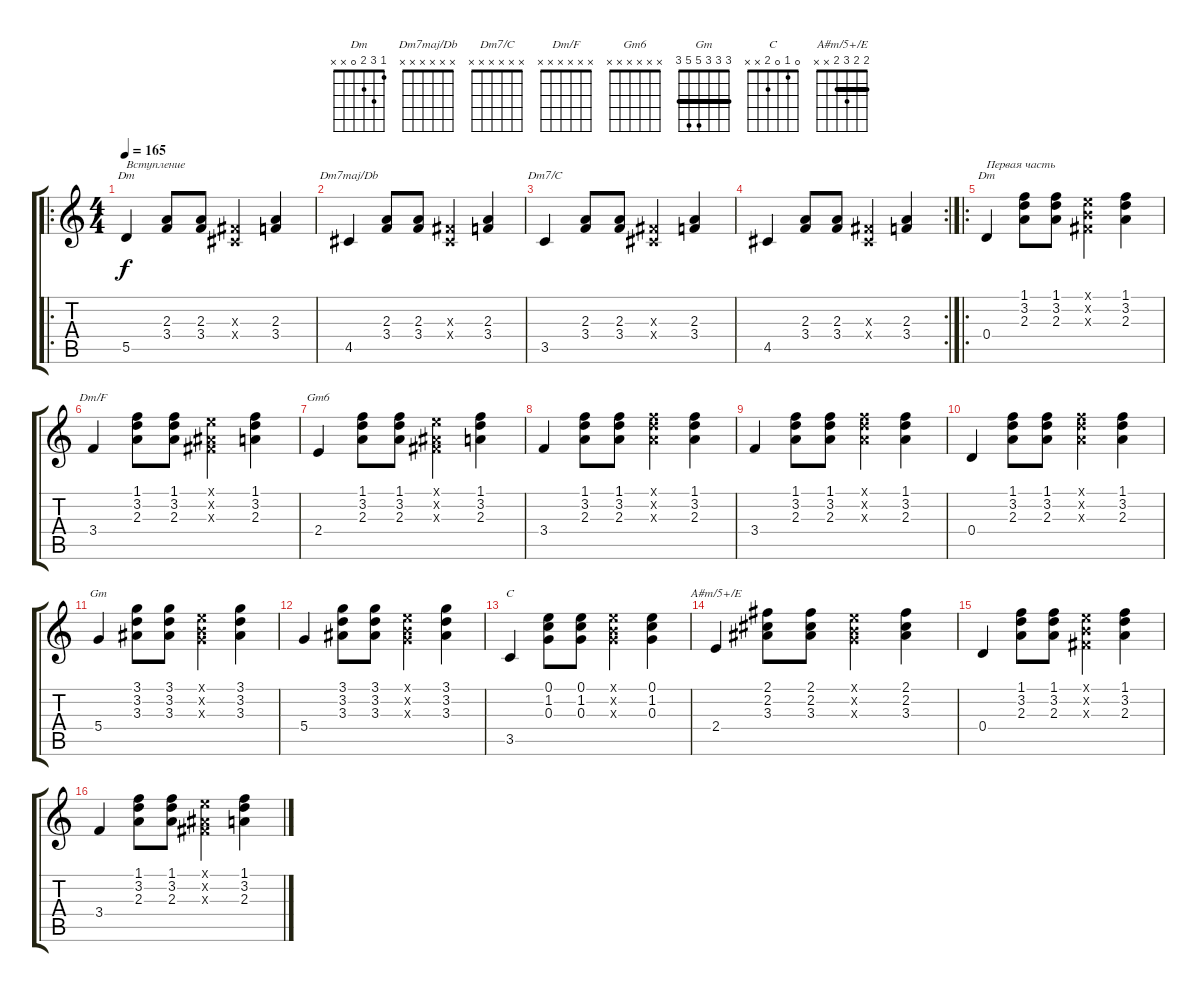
\track "" {instrument acousticguitarsteel}
\staff {score tabs}
\tuning (E4 B3 G3 D3 A2 E2) {hide}
\chord ("Dm" x x x x x x)
\chord ("Dm7maj/Db" x x x x x x)
\chord ("Dm7/C" x x x x x x)
\chord ("Dm" 1 3 2 0 x x)
\chord ("Dm/F" x x x x x x)
\chord ("Gm6" x x x x x x)
\chord ("Gm" 3 3 3 5 5 3) {barre 3}
\chord ("C" 0 1 0 2 x x)
\chord ("A#m/5+/E" 2 2 3 2 x x) {barre 2}
\ro
\ts (4 4)
\tempo 165
\clef g2
\ks c
5.5.4{ch "Dm" txt "Вступление" dy f instrument acousticguitarsteel} (2.3 3.4).8 (2.3 3.4).8 (-1.3{x} -1.4{x}).4 (2.3 3.4).4 |
4.5.4{ch "Dm7maj/Db"} (2.3 3.4).8 (2.3 3.4).8 (-1.3{x} -1.4{x}).4 (2.3 3.4).4 |
3.5.4{ch "Dm7/C"} (2.3 3.4).8 (2.3 3.4).8 (-1.3{x} -1.4{x}).4 (2.3 3.4).4 |
\rc 2
4.5.4 (2.3 3.4).8 (2.3 3.4).8 (-1.3{x} -1.4{x}).4 (2.3 3.4).4 |
\ro
0.4.4{ch "Dm" txt "Первая часть"} (1.1 3.2 2.3).8 (1.1 3.2 2.3).8 (0.1{x} 0.2{x} -1.3{x}).4 (1.1 3.2 2.3).4 |
3.4.4{ch "Dm/F"} (1.1 3.2 2.3).8 (1.1 3.2 2.3).8 (0.1{x} -1.2{x} -1.3{x}).4 (1.1 3.2 2.3).4 |
2.4.4{ch "Gm6"} (1.1 3.2 2.3).8 (1.1 3.2 2.3).8 (0.1{x} -1.2{x} -1.3{x}).4 (1.1 3.2 2.3).4 |
3.4.4 (1.1 3.2 2.3).8 (1.1 3.2 2.3).8 (1.1{x} 3.2{x} 2.3{x}).4 (1.1 3.2 2.3).4 |
3.4.4 (1.1 3.2 2.3).8 (1.1 3.2 2.3).8 (1.1{x} 3.2{x} 2.3{x}).4 (1.1 3.2 2.3).4 |
0.4.4 (1.1 3.2 2.3).8 (1.1 3.2 2.3).8 (1.1{x} 3.2{x} 2.3{x}).4 (1.1 3.2 2.3).4 |
5.4.4{ch "Gm"} (3.1 3.2 3.3).8 (3.1 3.2 3.3).8 (0.1{x} 0.2{x} 0.3{x}).4 (3.1 3.2 3.3).4 |
5.4.4 (3.1 3.2 3.3).8 (3.1 3.2 3.3).8 (0.1{x} 0.2{x} 0.3{x}).4 (3.1 3.2 3.3).4 |
3.5.4{ch "C"} (0.1 1.2 0.3).8 (0.1 1.2 0.3).8 (0.1{x} 0.2{x} 0.3{x}).4 (0.1 1.2 0.3).4 |
2.4.4{ch "A#m/5+/E"} (2.1 2.2 3.3).8 (2.1 2.2 3.3).8 (0.1{x} 0.2{x} 0.3{x}).4 (2.1 2.2 3.3).4 |
0.4.4 (1.1 3.2 2.3).8 (1.1 3.2 2.3).8 (0.1{x} 0.2{x} -1.3{x}).4 (1.1 3.2 2.3).4 |
3.4.4 (1.1 3.2 2.3).8 (1.1 3.2 2.3).8 (0.1{x} -1.2{x} -1.3{x}).4 (1.1 3.2 2.3).4
